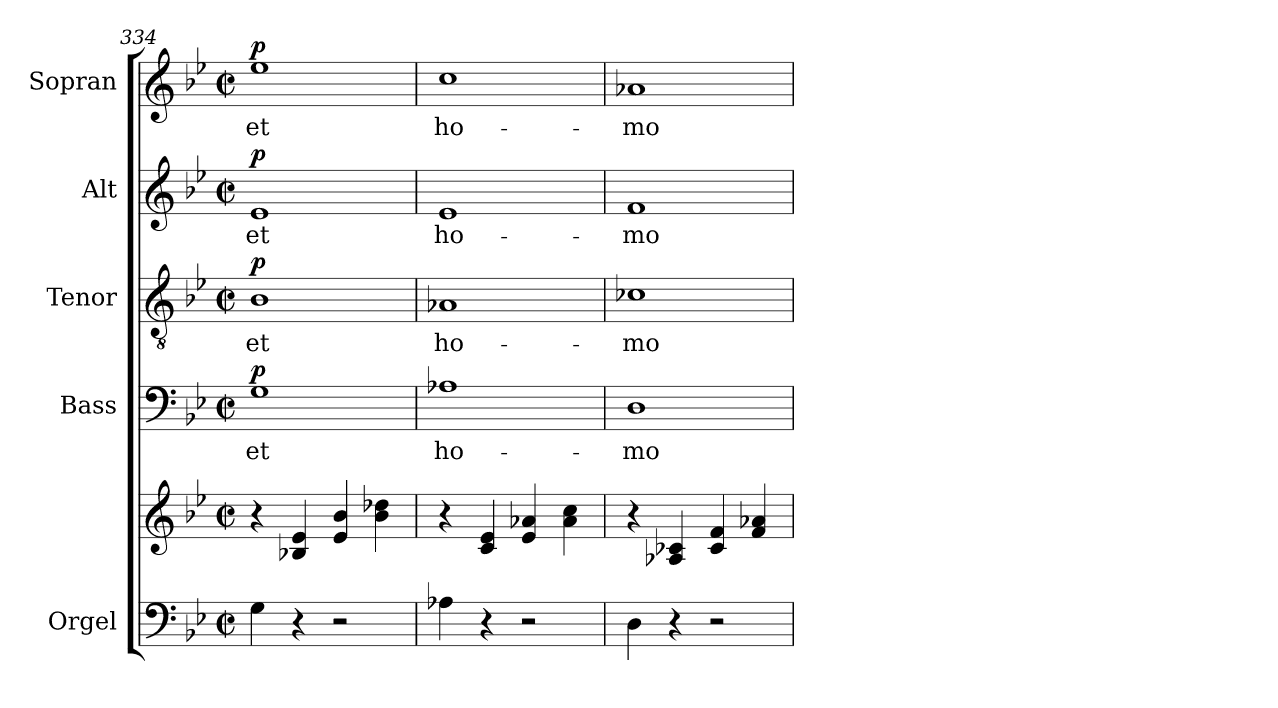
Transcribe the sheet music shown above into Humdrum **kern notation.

**kern	**kern	**kern	**text	**dynam	**kern	**text	**dynam	**kern	**text	**dynam	**kern	**text	**dynam
*part5	*part5	*part4	*part4	*part4	*part3	*part3	*part3	*part2	*part2	*part2	*part1	*part1	*part1
*staff6	*staff5	*staff4	*staff4	*staff4	*staff3	*staff3	*staff3	*staff2	*staff2	*staff2	*staff1	*staff1	*staff1
*I"Orgel	*	*I"Bass	*	*	*I"Tenor	*	*	*I"Alt	*	*	*I"Sopran	*	*
*I'Org.	*	*I'B.	*	*	*I'T.	*	*	*I'A.	*	*	*I'S.	*	*
*clefF4	*clefG2	*clefF4	*	*	*clefGv2	*	*	*clefG2	*	*	*clefG2	*	*
*k[b-e-]	*k[b-e-]	*k[b-e-]	*	*	*k[b-e-]	*	*	*k[b-e-]	*	*	*k[b-e-]	*	*
*B-:	*B-:	*B-:	*	*	*B-:	*	*	*B-:	*	*	*B-:	*	*
*M2/2	*M2/2	*M2/2	*	*	*M2/2	*	*	*M2/2	*	*	*M2/2	*	*
*met(c|)	*met(c|)	*met(c|)	*	*	*met(c|)	*	*	*met(c|)	*	*	*met(c|)	*	*
=334	=334	=334	=334	=334	=334	=334	=334	=334	=334	=334	=334	=334	=334
!	!	!	!LO:LY:b	!LO:DY:a	!	!LO:LY:b	!LO:DY:a	!	!LO:LY:b	!LO:DY:a	!	!LO:LY:b	!LO:DY:a
4G\	4r	1G	et	p	1B-	et	p	1e-	et	p	1ee-	et	p
4r	4B-X/ 4e-/	.	.	.	.	.	.	.	.	.	.	.	.
2r	4e-/ 4b-/	.	.	.	.	.	.	.	.	.	.	.	.
.	4b-\ 4dd-X\	.	.	.	.	.	.	.	.	.	.	.	.
!!LO:PB:g=z
=335	=335	=335	=335	=335	=335	=335	=335	=335	=335	=335	=335	=335	=335
!	!	!	!LO:LY:b	!	!	!LO:LY:b	!	!	!LO:LY:b	!	!	!LO:LY:b	!
4A-X\	4r	1A-X	ho-	.	1A-X	ho-	.	1e-	ho-	.	1cc	ho-	.
4r	4c/ 4e-/	.	.	.	.	.	.	.	.	.	.	.	.
2r	4e-/ 4a-X/	.	.	.	.	.	.	.	.	.	.	.	.
.	4a-\ 4cc\	.	.	.	.	.	.	.	.	.	.	.	.
=336	=336	=336	=336	=336	=336	=336	=336	=336	=336	=336	=336	=336	=336
!	!	!	!LO:LY:b	!	!	!LO:LY:b	!	!	!LO:LY:b	!	!	!LO:LY:b	!
4D\	4r	1D	-mo	.	1c-X	-mo	.	1f	-mo	.	1a-X	-mo	.
4r	4A-X/ 4c-X/	.	.	.	.	.	.	.	.	.	.	.	.
2r	4c-/ 4f/	.	.	.	.	.	.	.	.	.	.	.	.
.	4f/ 4a-X/	.	.	.	.	.	.	.	.	.	.	.	.
=	=	=	=	=	=	=	=	=	=	=	=	=	=
*-	*-	*-	*-	*-	*-	*-	*-	*-	*-	*-	*-	*-	*-
